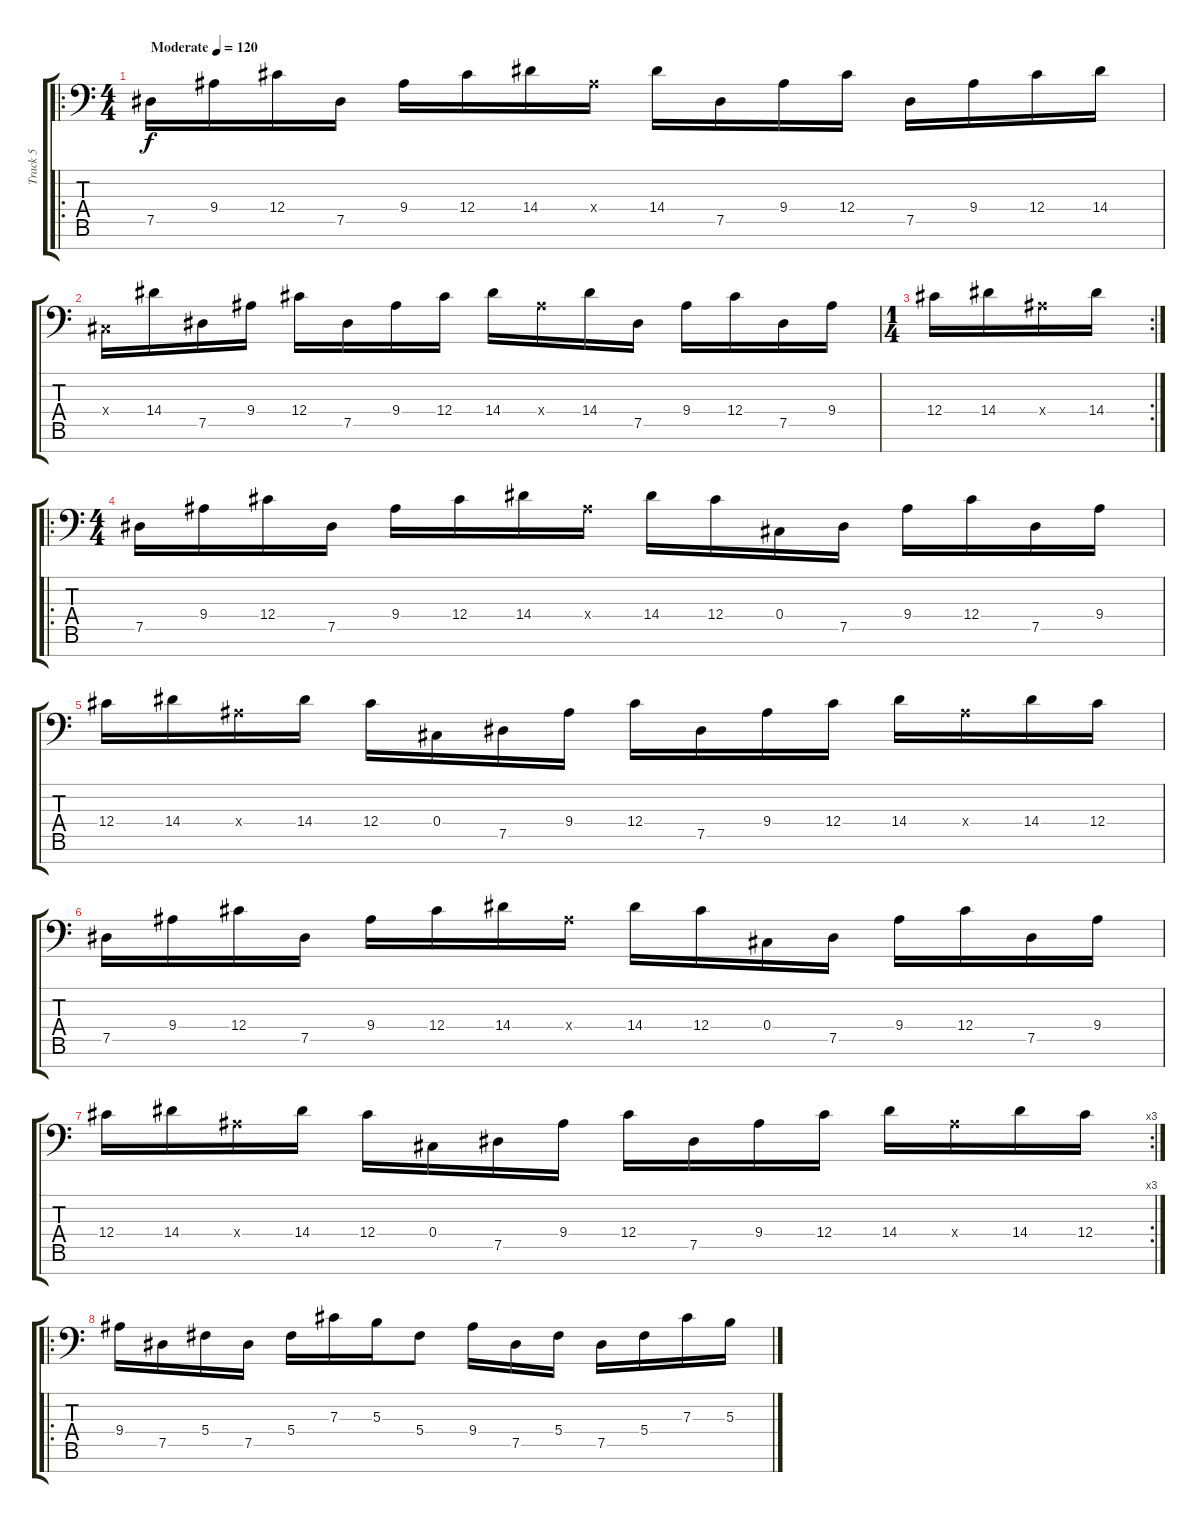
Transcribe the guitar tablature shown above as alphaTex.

\track ("Track 5" "Track 5") {instrument acousticgrandpiano}
\staff {score tabs}
\tuning (Eb4 Bb3 Gb3 Db3 Ab2 Eb2 Bb1) {hide}
\ro
\ts (4 4)
\tempo (120 "Moderate")
\clef f4
\ks c
7.5.16{dy f instrument acousticgrandpiano} 9.4.16 12.4.16 7.5.16 9.4.16 12.4.16 14.4.16 9.4{x}.16 14.4.16 7.5.16 9.4.16 12.4.16 7.5.16 9.4.16 12.4.16 14.4.16 |
0.4{x}.16 14.4.16 7.5.16 9.4.16 12.4.16 7.5.16 9.4.16 12.4.16 14.4.16 9.4{x}.16 14.4.16 7.5.16 9.4.16 12.4.16 7.5.16 9.4.16 |
\rc 2
\ts (1 4)
12.4.16 14.4.16 9.4{x}.16 14.4.16 |
\ro
\ts (4 4)
7.5.16 9.4.16 12.4.16 7.5.16 9.4.16 12.4.16 14.4.16 9.4{x}.16 14.4.16 12.4.16 0.4.16 7.5.16 9.4.16 12.4.16 7.5.16 9.4.16 |
12.4.16 14.4.16 9.4{x}.16 14.4.16 12.4.16 0.4.16 7.5.16 9.4.16 12.4.16 7.5.16 9.4.16 12.4.16 14.4.16 9.4{x}.16 14.4.16 12.4.16 |
7.5.16 9.4.16 12.4.16 7.5.16 9.4.16 12.4.16 14.4.16 9.4{x}.16 14.4.16 12.4.16 0.4.16 7.5.16 9.4.16 12.4.16 7.5.16 9.4.16 |
\rc 3
12.4.16 14.4.16 9.4{x}.16 14.4.16 12.4.16 0.4.16 7.5.16 9.4.16 12.4.16 7.5.16 9.4.16 12.4.16 14.4.16 9.4{x}.16 14.4.16 12.4.16 |
\ro
9.4.16 7.5.16 5.4.16 7.5.16 5.4.16 7.3.16 5.3.16 5.4.8 9.4.16 7.5.16 5.4.16 7.5.16 5.4.16 7.3.16 5.3.16
